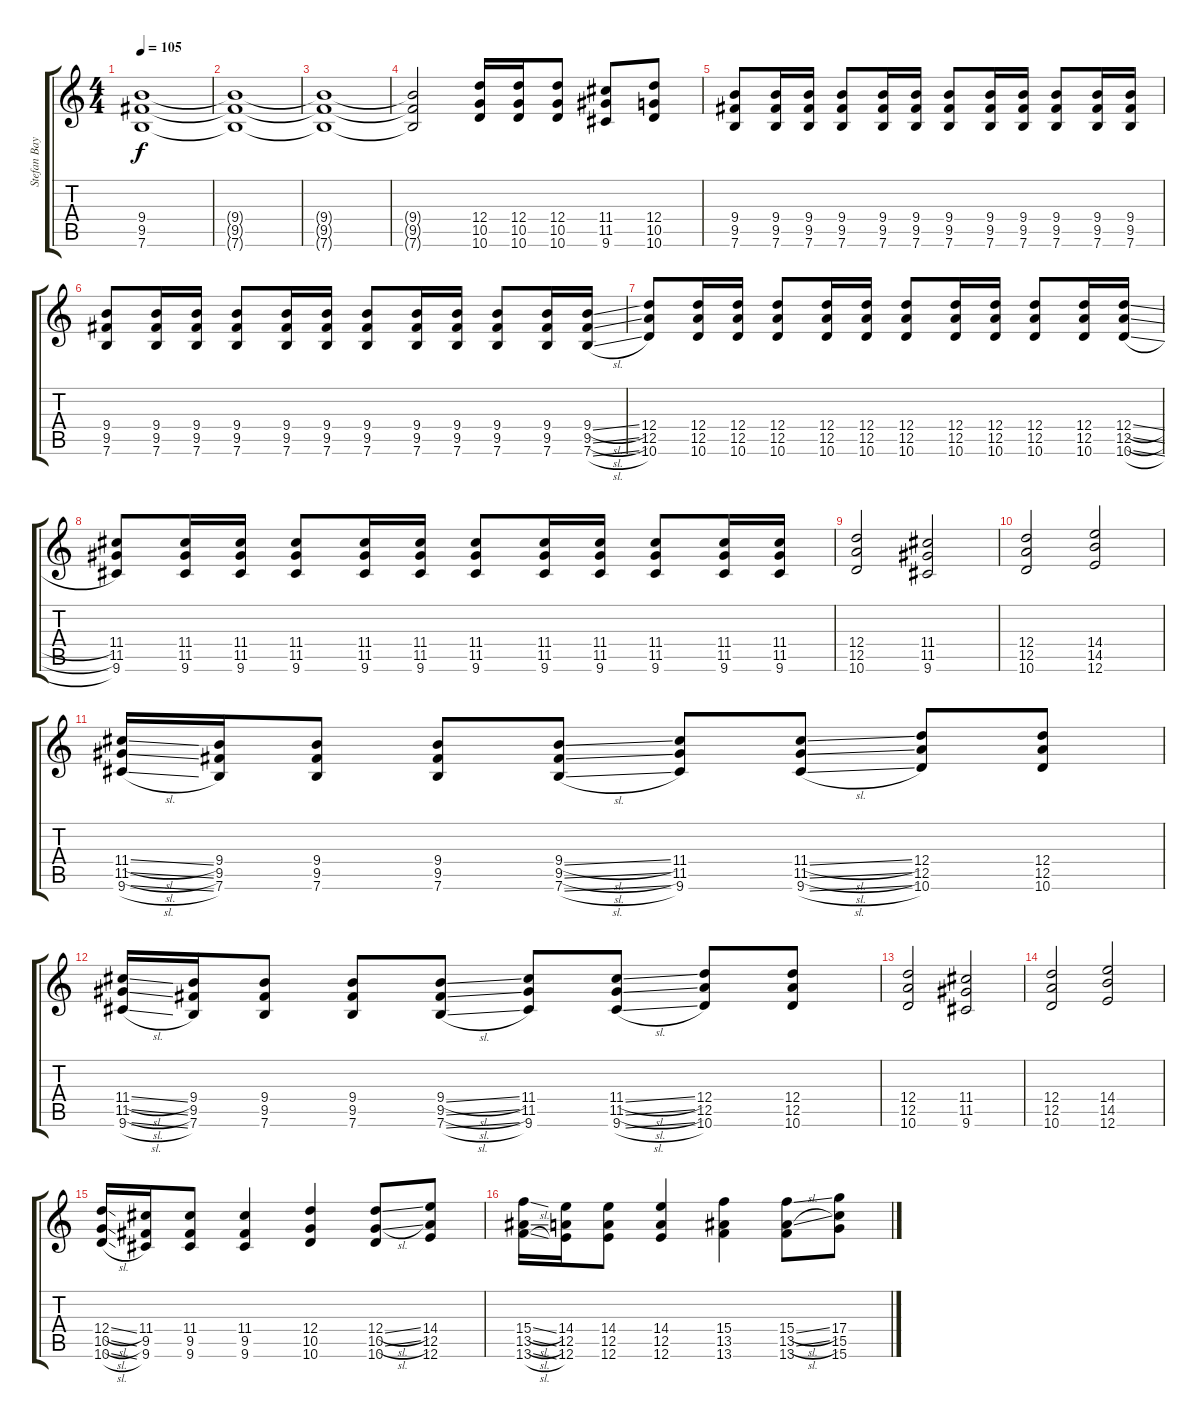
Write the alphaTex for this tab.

\track ("Stefan Bayle" "Stefan Bay") {instrument overdrivenguitar}
\staff {score tabs}
\tuning (E4 B3 G3 D3 A2 E2) {hide}
\ts (4 4)
\tempo 105
\clef g2
\ks c
(9.4 9.5 7.6).1{dy f} |
(9.4{t} 9.5{t} 7.6{t}).1 |
(9.4{t} 9.5{t} 7.6{t}).1 |
(9.4{t} 9.5{t} 7.6{t}).2 (12.4 10.5 10.6).16 (12.4 10.5 10.6).16 (12.4 10.5 10.6).8 (11.4 11.5 9.6).8 (12.4 10.5 10.6).8 |
(9.4 9.5 7.6).8 (9.4 9.5 7.6).16 (9.4 9.5 7.6).16 (9.4 9.5 7.6).8 (9.4 9.5 7.6).16 (9.4 9.5 7.6).16 (9.4 9.5 7.6).8 (9.4 9.5 7.6).16 (9.4 9.5 7.6).16 (9.4 9.5 7.6).8 (9.4 9.5 7.6).16 (9.4 9.5 7.6).16 |
(9.4 9.5 7.6).8 (9.4 9.5 7.6).16 (9.4 9.5 7.6).16 (9.4 9.5 7.6).8 (9.4 9.5 7.6).16 (9.4 9.5 7.6).16 (9.4 9.5 7.6).8 (9.4 9.5 7.6).16 (9.4 9.5 7.6).16 (9.4 9.5 7.6).8 (9.4 9.5 7.6).16 (9.4{sl} 9.5{sl} 7.6{sl}).16 |
(12.4 12.5 10.6).8 (12.4 12.5 10.6).16 (12.4 12.5 10.6).16 (12.4 12.5 10.6).8 (12.4 12.5 10.6).16 (12.4 12.5 10.6).16 (12.4 12.5 10.6).8 (12.4 12.5 10.6).16 (12.4 12.5 10.6).16 (12.4 12.5 10.6).8 (12.4 12.5 10.6).16 (12.4{sl} 12.5{sl} 10.6{sl}).16 |
(11.4 11.5 9.6).8 (11.4 11.5 9.6).16 (11.4 11.5 9.6).16 (11.4 11.5 9.6).8 (11.4 11.5 9.6).16 (11.4 11.5 9.6).16 (11.4 11.5 9.6).8 (11.4 11.5 9.6).16 (11.4 11.5 9.6).16 (11.4 11.5 9.6).8 (11.4 11.5 9.6).16 (11.4 11.5 9.6).16 |
(12.4 12.5 10.6).2 (11.4 11.5 9.6).2 |
(12.4 12.5 10.6).2 (14.4 14.5 12.6).2 |
(11.4{sl} 11.5{sl} 9.6{sl}).16 (9.4 9.5 7.6).16 (9.4 9.5 7.6).8 (9.4 9.5 7.6).8 (9.4{sl} 9.5{sl} 7.6{sl}).8 (11.4 11.5 9.6).8 (11.4{sl} 11.5{sl} 9.6{sl}).8 (12.4 12.5 10.6).8 (12.4 12.5 10.6).8 |
(11.4{sl} 11.5{sl} 9.6{sl}).16 (9.4 9.5 7.6).16 (9.4 9.5 7.6).8 (9.4 9.5 7.6).8 (9.4{sl} 9.5{sl} 7.6{sl}).8 (11.4 11.5 9.6).8 (11.4{sl} 11.5{sl} 9.6{sl}).8 (12.4 12.5 10.6).8 (12.4 12.5 10.6).8 |
(12.4 12.5 10.6).2 (11.4 11.5 9.6).2 |
(12.4 12.5 10.6).2 (14.4 14.5 12.6).2 |
(12.4{sl} 10.5{sl} 10.6{sl}).16 (11.4 9.5 9.6).16 (11.4 9.5 9.6).8 (11.4 9.5 9.6).4 (12.4 10.5 10.6).4 (12.4{sl} 10.5{sl} 10.6).8 (14.4 12.5 12.6).8 |
(15.4{sl} 13.5{sl} 13.6{sl}).16 (14.4 12.5 12.6).16 (14.4 12.5 12.6).8 (14.4 12.5 12.6).4 (15.4 13.5 13.6).4 (15.4{sl} 13.5{sl} 13.6).8 (17.4 15.5 15.6).8
